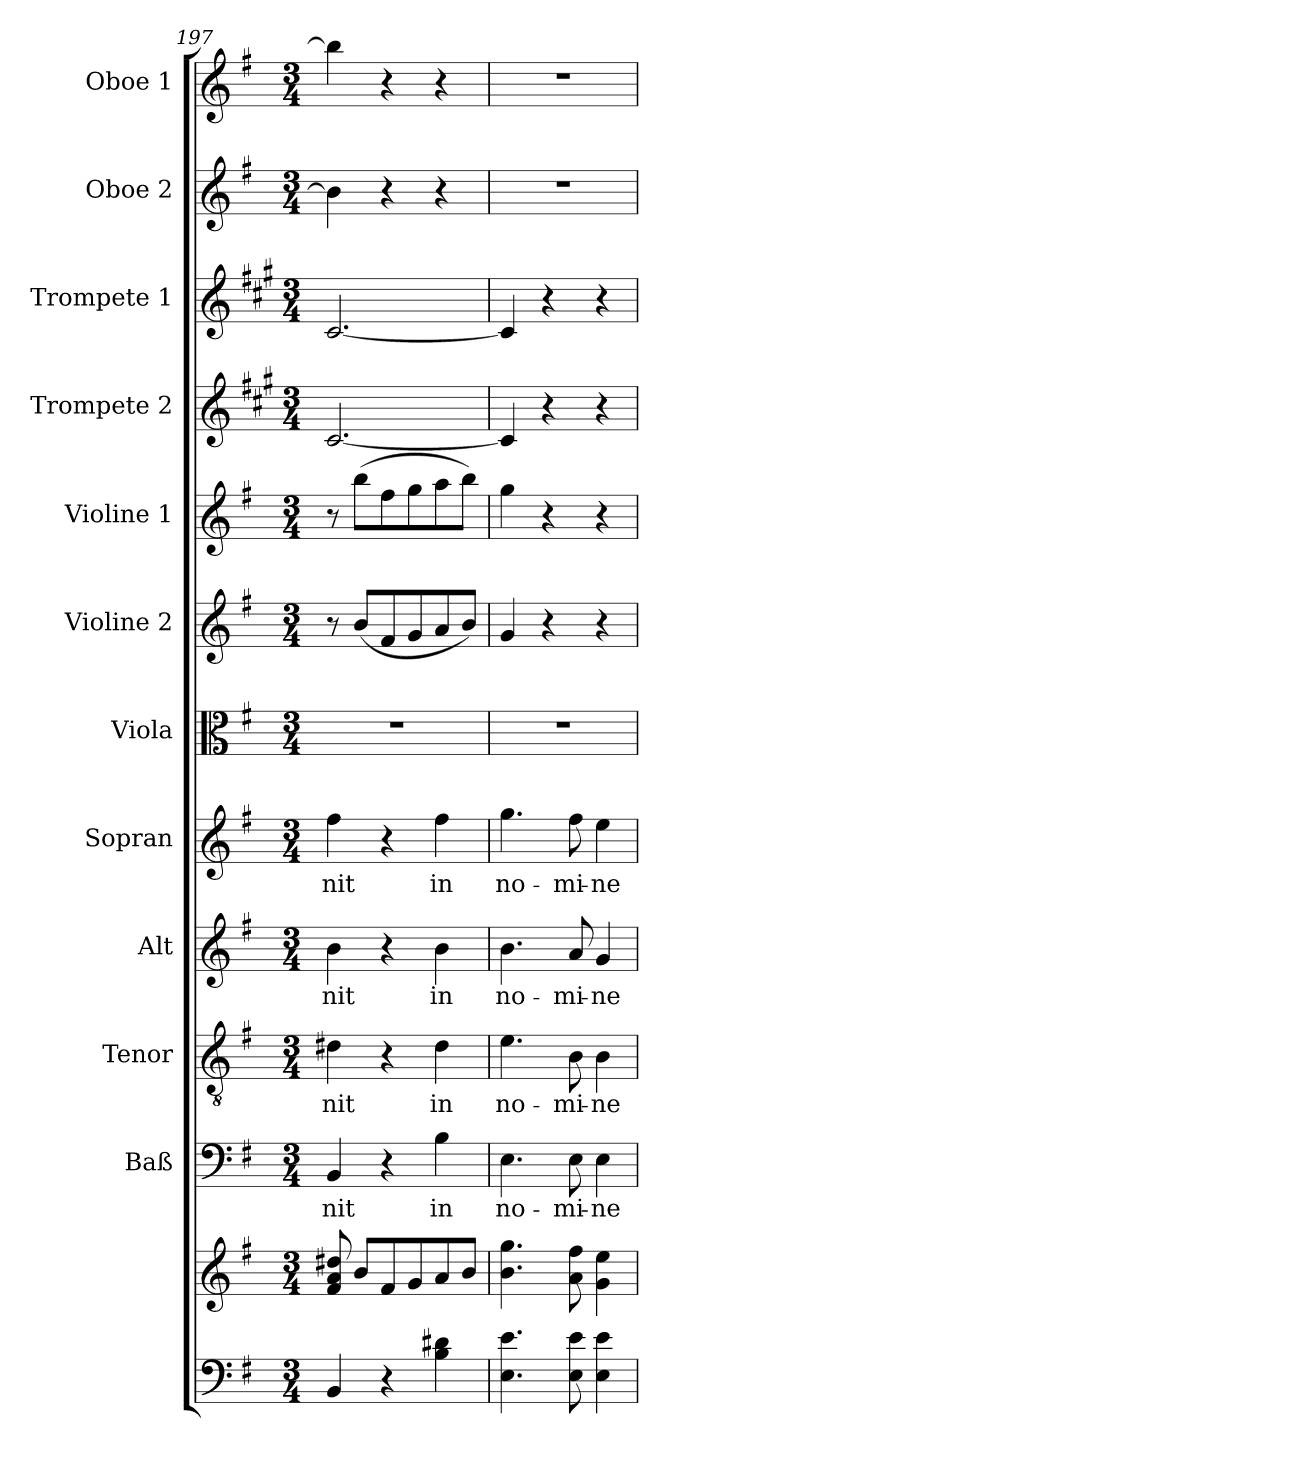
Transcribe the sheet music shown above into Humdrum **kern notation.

**kern	**kern	**kern	**text	**kern	**text	**kern	**text	**kern	**text	**kern	**kern	**kern	**kern	**kern	**kern	**kern
*part12	*part12	*part11	*part11	*part10	*part10	*part9	*part9	*part8	*part8	*part7	*part6	*part5	*part4	*part3	*part2	*part1
*staff13	*staff12	*staff11	*staff11	*staff10	*staff10	*staff9	*staff9	*staff8	*staff8	*staff7	*staff6	*staff5	*staff4	*staff3	*staff2	*staff1
*	*	*I"Baß	*	*I"Tenor	*	*I"Alt	*	*I"Sopran	*	*I"Viola	*I"Violine 2	*I"Violine 1	*I"Trompete 2	*I"Trompete 1	*I"Oboe 2	*I"Oboe 1
*	*	*I'Baß	*	*I'Ten	*	*I'Alt	*	*I'Sop	*	*I'Vla.	*I'Vln. 2	*I'Vln. 1	*I'Trp. 2	*I'Trp. 1	*I'Ob. 2	*I'Ob. 1
*clefF4	*clefG2	*clefF4	*	*clefGv2	*	*clefG2	*	*clefG2	*	*clefC3	*clefG2	*clefG2	*clefG2	*clefG2	*clefG2	*clefG2
*	*	*	*	*	*	*	*	*	*	*	*	*	*ITrd1c2	*ITrd1c2	*	*
*k[f#]	*k[f#]	*k[f#]	*	*k[f#]	*	*k[f#]	*	*k[f#]	*	*k[f#]	*k[f#]	*k[f#]	*k[f#]	*k[f#]	*k[f#]	*k[f#]
*G:	*G:	*G:	*	*G:	*	*G:	*	*G:	*	*G:	*G:	*G:	*G:	*G:	*G:	*G:
*M3/4	*M3/4	*M3/4	*	*M3/4	*	*M3/4	*	*M3/4	*	*M3/4	*M3/4	*M3/4	*M3/4	*M3/4	*M3/4	*M3/4
=197	=197	=197	=197	=197	=197	=197	=197	=197	=197	=197	=197	=197	=197	=197	=197	=197
!	!	!	!LO:LY:b	!	!LO:LY:b	!	!LO:LY:b	!	!LO:LY:b	!	!	!	!	!	!	!
4BB/	8f#/ 8a/ 8dd#X/	4BB/	-nit	4d#X\	-nit	4b\	-nit	4ff#\	-nit	2.r	8r	8r	[2.B/	[2.B/	4b\]	4bb\]
.	8b/L	.	.	.	.	.	.	.	.	.	(<8b/L	(>8bb\L	.	.	.	.
4r	8f#/	4r	.	4r	.	4r	.	4r	.	.	8f#/	8ff#\	.	.	4r	4r
.	8g/	.	.	.	.	.	.	.	.	.	8g/	8gg\	.	.	.	.
!	!	!	!LO:LY:b	!	!LO:LY:b	!	!LO:LY:b	!	!LO:LY:b	!	!	!	!	!	!	!
4B\ 4d#X\	8a/	4B\	in	4d#\	in	4b\	in	4ff#\	in	.	8a/	8aa\	.	.	4r	4r
.	8b/J	.	.	.	.	.	.	.	.	.	8b/J)	8bb\J)	.	.	.	.
=198	=198	=198	=198	=198	=198	=198	=198	=198	=198	=198	=198	=198	=198	=198	=198	=198
!	!	!	!LO:LY:b	!	!LO:LY:b	!	!LO:LY:b	!	!LO:LY:b	!	!	!	!	!	!	!
4.E\ 4.e\	4.b\ 4.gg\	4.E\	no-	4.e\	no-	4.b\	no-	4.gg\	no-	2.r	4g/	4gg\	4B/]	4B/]	2.r	2.r
.	.	.	.	.	.	.	.	.	.	.	4r	4r	4r	4r	.	.
!	!	!	!LO:LY:b	!	!LO:LY:b	!	!LO:LY:b	!	!LO:LY:b	!	!	!	!	!	!	!
8E\ 8e\	8a\ 8ff#\	8E\	-mi-	8B\	-mi-	8a/	-mi-	8ff#\	-mi-	.	.	.	.	.	.	.
!	!	!	!LO:LY:b	!	!LO:LY:b	!	!LO:LY:b	!	!LO:LY:b	!	!	!	!	!	!	!
4E\ 4e\	4g\ 4ee\	4E\	-ne	4B\	-ne	4g/	-ne	4ee\	-ne	.	4r	4r	4r	4r	.	.
=	=	=	=	=	=	=	=	=	=	=	=	=	=	=	=	=
*-	*-	*-	*-	*-	*-	*-	*-	*-	*-	*-	*-	*-	*-	*-	*-	*-
